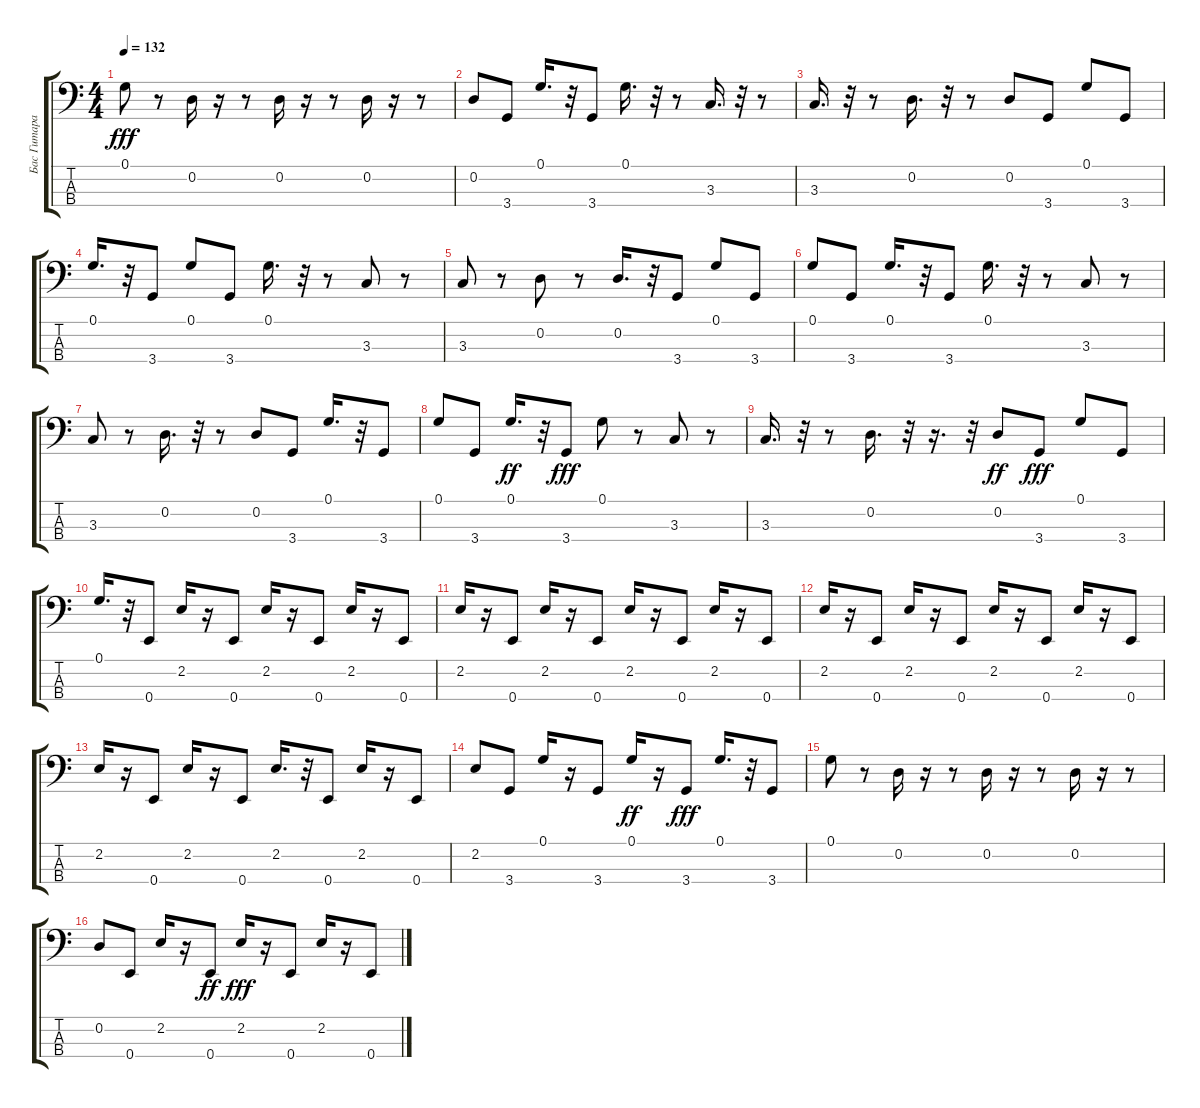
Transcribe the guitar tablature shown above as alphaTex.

\track ("Бас Гитара" "Бас Гитара") {instrument slapbass1}
\staff {score tabs}
\tuning (G2 D2 A1 E1) {hide}
\ts (4 4)
\tempo 132
\clef f4
\ks c
0.1.8{dy fff} r.8 0.2.16 r.16 r.8 0.2.16 r.16 r.8 0.2.16 r.16 r.8 |
0.2.8 3.4.8 0.1.16{d} r.32 3.4.8 0.1.16{d} r.32 r.8 3.3.16{d} r.32 r.8 |
3.3.16{d} r.32 r.8 0.2.16{d} r.32 r.8 0.2.8 3.4.8 0.1.8 3.4.8 |
0.1.16{d} r.32 3.4.8 0.1.8 3.4.8 0.1.16{d} r.32 r.8 3.3.8 r.8 |
3.3.8 r.8 0.2.8 r.8 0.2.16{d} r.32 3.4.8 0.1.8 3.4.8 |
0.1.8 3.4.8 0.1.16{d} r.32 3.4.8 0.1.16{d} r.32 r.8 3.3.8 r.8 |
3.3.8 r.8 0.2.16{d} r.32 r.8 0.2.8 3.4.8 0.1.16{d} r.32 3.4.8 |
0.1.8 3.4.8 0.1.16{d dy ff} r.32 3.4.8{dy fff} 0.1.8 r.8 3.3.8 r.8 |
3.3.16{d} r.32 r.8 0.2.16{d} r.32 r.16{d} r.32 0.2.8{dy ff} 3.4.8{dy fff} 0.1.8 3.4.8 |
0.1.16{d} r.32 0.4.8 2.2.16 r.16 0.4.8 2.2.16 r.16 0.4.8 2.2.16 r.16 0.4.8 |
2.2.16 r.16 0.4.8 2.2.16 r.16 0.4.8 2.2.16 r.16 0.4.8 2.2.16 r.16 0.4.8 |
2.2.16 r.16 0.4.8 2.2.16 r.16 0.4.8 2.2.16 r.16 0.4.8 2.2.16 r.16 0.4.8 |
2.2.16 r.16 0.4.8 2.2.16 r.16 0.4.8 2.2.16{d} r.32 0.4.8 2.2.16 r.16 0.4.8 |
2.2.8 3.4.8 0.1.16 r.16 3.4.8 0.1.16{dy ff} r.16 3.4.8{dy fff} 0.1.16{d} r.32 3.4.8 |
0.1.8 r.8 0.2.16 r.16 r.8 0.2.16 r.16 r.8 0.2.16 r.16 r.8 |
0.2.8 0.4.8 2.2.16 r.16 0.4.8{dy ff} 2.2.16{dy fff} r.16 0.4.8 2.2.16 r.16 0.4.8
